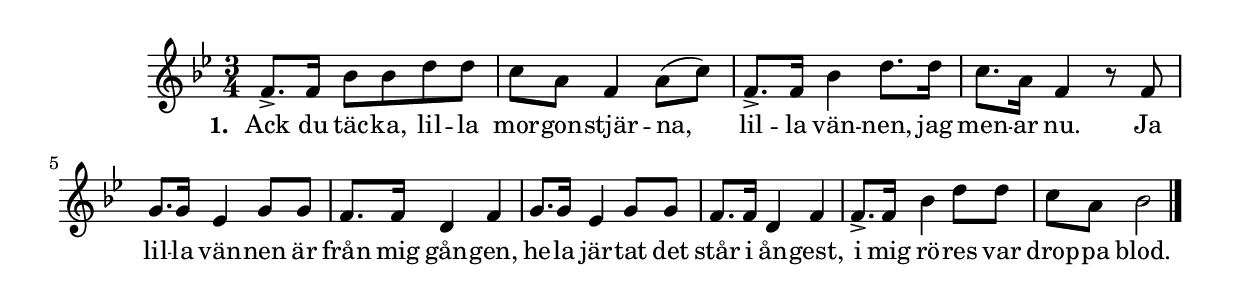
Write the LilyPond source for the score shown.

{
\time 3/4
\key bes \major

 f'8.-> f'16 bes'8 bes' d'' d''  | 
 c'' a' f'4 a'8-( c''-)  | 
 f'8.-> f'16 bes'4 d''8. d''16  | 
 c''8. a'16 f'4 r8 f'  | 
 g'8. g'16 ees'4 g'8 g'  | 
 f'8. f'16 d'4 f'  | 
 g'8. g'16 ees'4 g'8 g'  | 
 f'8. f'16 d'4 f'  | 
 f'8.-> f'16 bes'4 d''8 d''  | 
 c'' a' bes'2 \bar "|." |
 }
 \addlyrics {
     \set stanza = #"1. "
     Ack du täc -- ka, lil -- la mor -- gon -- stjär -- na, lil -- la vän -- nen, jag
     men -- ar nu. Ja lil -- la vän -- nen är från mig gån -- gen,
     he -- la jär -- tat det står i ån -- gest, i mig rö -- res var drop -- pa blod.
}
